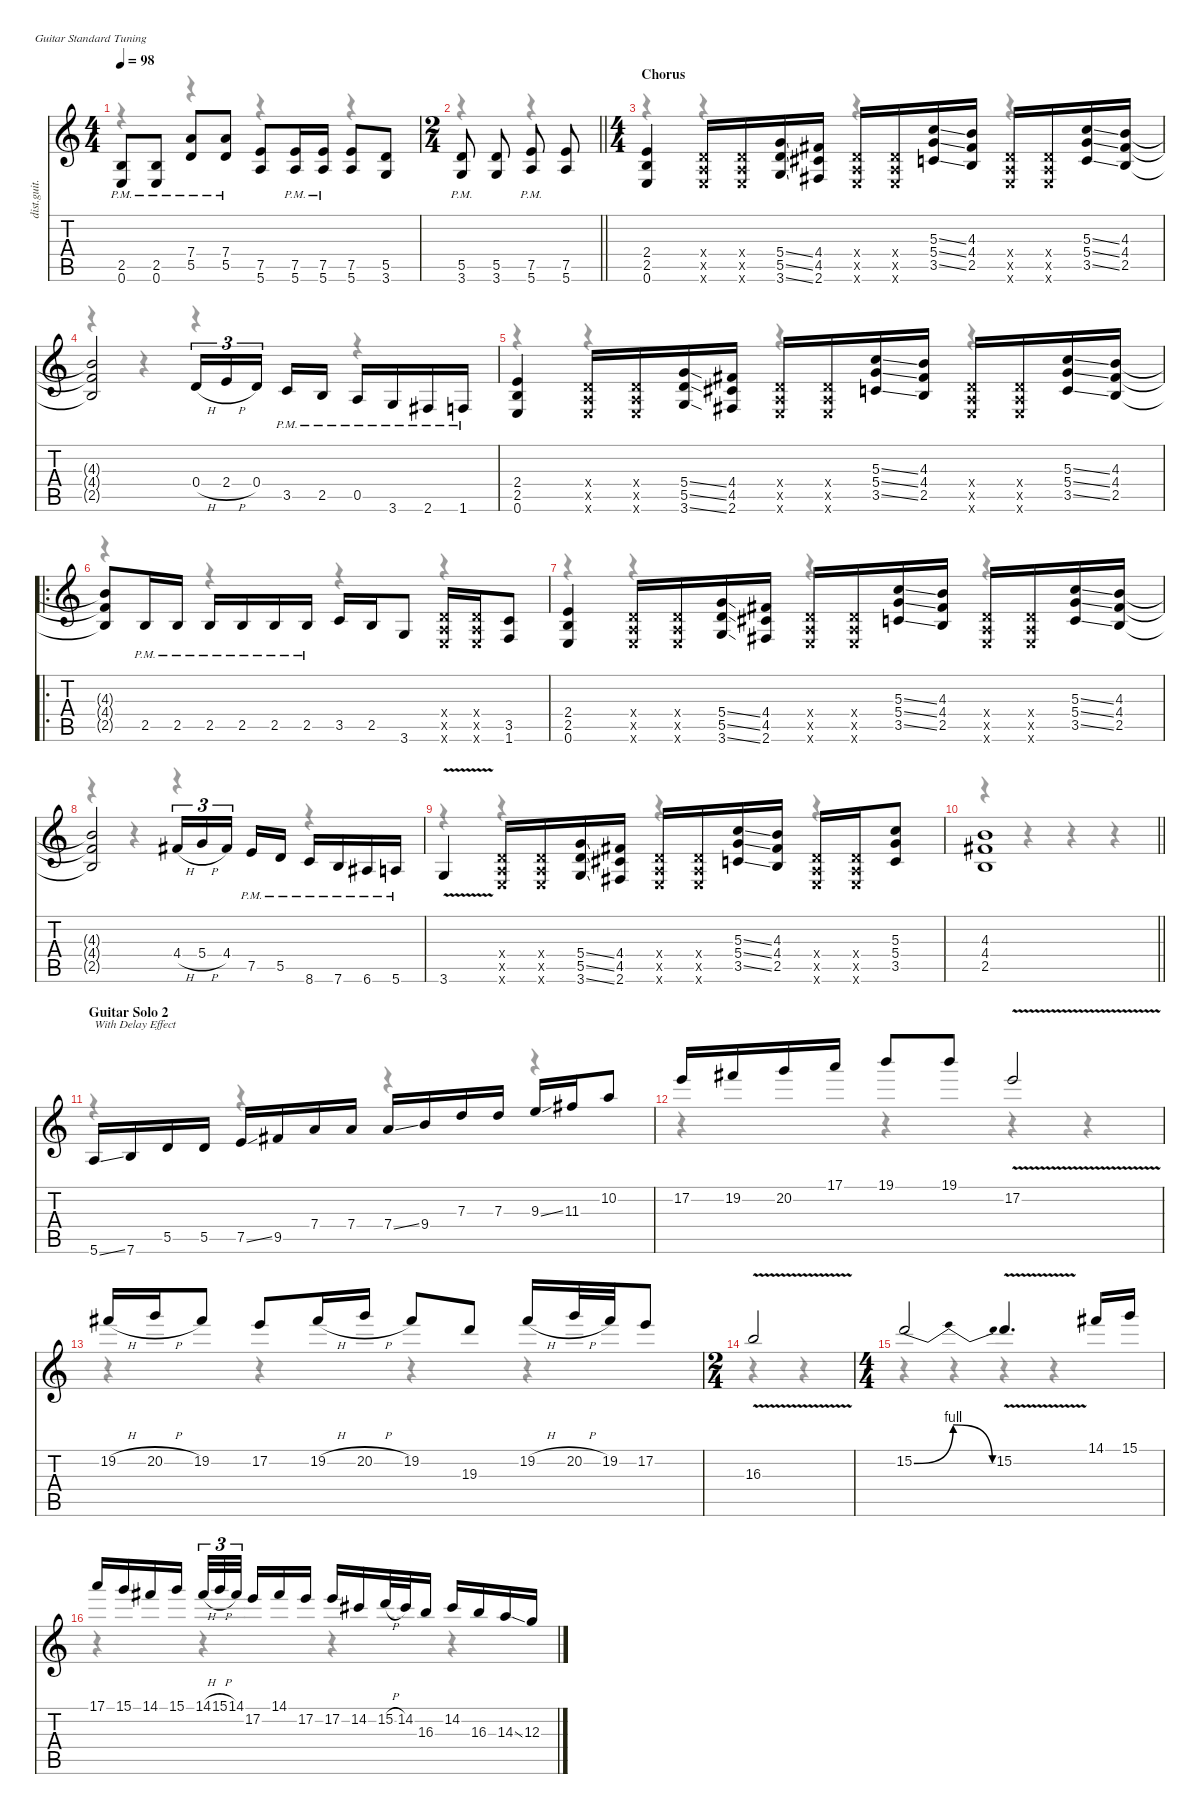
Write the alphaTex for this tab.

\defaultSystemsLayout 4
\hideDynamics
\bracketExtendMode nobrackets
\otherSystemsTrackNameOrientation horizontal
\track ("Kirk Hammett" "dist.guit.") {instrument distortionguitar}
\staff {score tabs}
\tuning (E4 B3 G3 D3 A2 E2)
\voice
\ts (4 4)
\tempo 98
\clef g2
\ks c
(2.5{pm} 0.6{pm}).8{dy f beam Up} (2.5{pm} 0.6{pm}).8{beam Up} (7.4{pm} 5.5{pm}).8{beam Up} (7.4{pm} 5.5{pm}).8{beam Up} (7.5 5.6).8{beam Up} (7.5{pm} 5.6{pm}).16{beam Up} (7.5{pm} 5.6{pm}).16{beam Up} (7.5 5.6).8{beam Up} (5.5 3.6).8{beam Up} |
\ts (2 4)
\beaming (8 1 1 1 1)
\barLineRight lightlight
(5.5{pm} 3.6{pm}).8{beam Up} (5.5 3.6).8{beam Up} (7.5{pm} 5.6{pm}).8{beam Up} (7.5 5.6).8{beam Up} |
\ts (4 4)
\beaming (8 2 2 2 2)
\section ("" "Chorus")
(2.4 2.5 0.6).4{beam Up} (0.4{x} 0.5{x} 0.6{x}).16{beam Up} (0.4{x} 0.5{x} 0.6{x}).16{beam Up} (5.4{ss} 5.5{ss} 3.6{ss}).16{beam Up} (4.4{acc #} 4.5{acc #} 2.6{acc #}).16{beam Up} (0.4{x} 0.5{x} 0.6{x}).16{beam Up} (0.4{x} 0.5{x} 0.6{x}).16{beam Up} (5.3{ss} 5.4{ss} 3.5{ss}).16{beam Up} (4.3 4.4{acc #} 2.5).16{beam Up} (0.4{x} 0.5{x} 0.6{x}).16{beam Up} (0.4{x} 0.5{x} 0.6{x}).16{beam Up} (5.3{ss} 5.4{ss} 3.5{ss}).16{beam Up} (4.3 4.4{acc #} 2.5).16{beam Up} |
(4.3{t} 4.4{t acc #} 2.5{t}).2{beam Up} 0.4{h}.16{tu (3 2) beam Up} 2.4{h}.16{tu (3 2) beam Up} 0.4.16{tu (3 2) beam Up} 3.5{pm}.16{beam Up} 2.5{pm}.16{beam Up} 0.5{pm}.16{beam Up} 3.6{pm}.16{beam Up} 2.6{pm acc #}.16{beam Up} 1.6{pm}.16{beam Up} |
(2.4 2.5 0.6).4{beam Up} (0.4{x} 0.5{x} 0.6{x}).16{beam Up} (0.4{x} 0.5{x} 0.6{x}).16{beam Up} (5.4{ss} 5.5{ss} 3.6{ss}).16{beam Up} (4.4{acc #} 4.5{acc #} 2.6{acc #}).16{beam Up} (0.4{x} 0.5{x} 0.6{x}).16{beam Up} (0.4{x} 0.5{x} 0.6{x}).16{beam Up} (5.3{ss} 5.4{ss} 3.5{ss}).16{beam Up} (4.3 4.4{acc #} 2.5).16{beam Up} (0.4{x} 0.5{x} 0.6{x}).16{beam Up} (0.4{x} 0.5{x} 0.6{x}).16{beam Up} (5.3{ss} 5.4{ss} 3.5{ss}).16{beam Up} (4.3 4.4{acc #} 2.5).16{beam Up} |
\ro
(4.3{t} 4.4{t acc #} 2.5{t}).8{beam Up} 2.5{pm}.16{beam Up} 2.5{pm}.16{beam Up} 2.5{pm}.16{beam Up} 2.5{pm}.16{beam Up} 2.5{pm}.16{beam Up} 2.5{pm}.16{beam Up} 3.5.16{beam Up} 2.5.16{beam Up} 3.6.8{beam Up} (0.4{x} 0.5{x} 0.6{x}).16{beam Up} (0.4{x} 0.5{x} 0.6{x}).16{beam Up} (3.5 1.6).8{beam Up} |
(2.4 2.5 0.6).4{beam Up} (0.4{x} 0.5{x} 0.6{x}).16{beam Up} (0.4{x} 0.5{x} 0.6{x}).16{beam Up} (5.4{ss} 5.5{ss} 3.6{ss}).16{beam Up} (4.4{acc #} 4.5{acc #} 2.6{acc #}).16{beam Up} (0.4{x} 0.5{x} 0.6{x}).16{beam Up} (0.4{x} 0.5{x} 0.6{x}).16{beam Up} (5.3{ss} 5.4{ss} 3.5{ss}).16{beam Up} (4.3 4.4{acc #} 2.5).16{beam Up} (0.4{x} 0.5{x} 0.6{x}).16{beam Up} (0.4{x} 0.5{x} 0.6{x}).16{beam Up} (5.3{ss} 5.4{ss} 3.5{ss}).16{beam Up} (4.3 4.4{acc #} 2.5).16{beam Up} |
(4.3{t} 4.4{t acc #} 2.5{t}).2{beam Up} 4.4{h acc #}.16{tu (3 2) beam Up} 5.4{h}.16{tu (3 2) beam Up} 4.4{acc #}.16{tu (3 2) beam Up} 7.5{pm}.16{beam Up} 5.5{pm}.16{beam Up} 8.6{pm}.16{beam Up} 7.6{pm}.16{beam Up} 6.6{pm acc #}.16{beam Up} 5.6{pm}.16{beam Up} |
3.6{v}.4{beam Up} (0.4{x} 0.5{x} 0.6{x}).16{beam Up} (0.4{x} 0.5{x} 0.6{x}).16{beam Up} (5.4{ss} 5.5{ss} 3.6{ss}).16{beam Up} (4.4{acc #} 4.5{acc #} 2.6{acc #}).16{beam Up} (0.4{x} 0.5{x} 0.6{x}).16{beam Up} (0.4{x} 0.5{x} 0.6{x}).16{beam Up} (5.3{ss} 5.4{ss} 3.5{ss}).16{beam Up} (4.3 4.4{acc #} 2.5).16{beam Up} (0.4{x} 0.5{x} 0.6{x}).16{beam Up} (0.4{x} 0.5{x} 0.6{x}).16{beam Up} (5.3 5.4 3.5).8{beam Up} |
\barLineRight lightlight
(4.3 4.4{acc #} 2.5).1{beam Up} |
\section ("" "Guitar Solo 2")
5.6{ss}.16{txt "With Delay Effect" beam Up} 7.6.16{beam Up} 5.5.16{beam Up} 5.5.16{beam Up} 7.5{ss}.16{beam Up} 9.5{acc #}.16{beam Up} 7.4.16{beam Up} 7.4.16{beam Up} 7.4{ss}.16{beam Up} 9.4.16{beam Up} 7.3.16{beam Up} 7.3.16{beam Up} 9.3{ss}.16{beam Up} 11.3{acc #}.16{beam Up} 10.2.8{beam Up} |
17.2.16{beam Up} 19.2{acc #}.16{beam Up} 20.2.16{beam Up} 17.1.16{beam Up} 19.1.8{beam Up} 19.1.8{beam Up} 17.2{v}.2{beam Up} |
19.2{h acc #}.16{beam Up} 20.2{h}.16{beam Up} 19.2{acc #}.8{beam Up} 17.2.8{beam Up} 19.2{h acc #}.16{beam Up} 20.2{h}.16{beam Up} 19.2{acc #}.8{beam Up} 19.3.8{beam Up} 19.2{h acc #}.16{beam Up} 20.2{h}.32{beam Up} 19.2{acc #}.32{beam Up} 17.2.8{beam Up} |
\ts (2 4)
\beaming (8 1 1 1 1)
16.3{v}.2{beam Up} |
\ts (4 4)
\beaming (8 2 2 2 2)
15.2{be (bendrelease 0 0 15 4 30 4 45 0)}.2{beam Up} 15.2{v}.4{d beam Up} 14.1{acc #}.16{beam Up} 15.1.16{beam Up} |
17.1.16{beam Up} 15.1.16{beam Up} 14.1{acc #}.16{beam Up} 15.1.16{beam Up} 14.1{h acc #}.32{tu (3 2) beam Up} 15.1{h}.32{tu (3 2) beam Up} 14.1{acc #}.32{tu (3 2) beam Up} 17.2.16{beam Up} 14.1{acc #}.16{beam Up} 17.2.16{beam Up} 17.2.16{beam Up} 14.2{acc #}.16{beam Up} 15.2{h}.32{beam Up} 14.2{acc #}.32{beam Up} 16.3.16{beam Up} 14.2{acc #}.16{beam Up} 16.3.16{beam Up} 14.3{ss}.16{beam Up} 12.3.16{beam Up}
\voice
\clef g2
\ottava regular
\simile none
\ks c
r.4{dy mf beam Down} r.4{beam Down} r.4{beam Down} r.4{beam Down} |
\barLineRight lightlight
r.4{beam Down} r.4{beam Down} |
r.4{beam Down} r.4{beam Down} r.4{beam Down} r.4{beam Down} |
r.4{beam Down} r.4{beam Down} r.4{beam Down} r.4{beam Down} |
r.4{beam Down} r.4{beam Down} r.4{beam Down} r.4{beam Down} |
r.4{beam Down} r.4{beam Down} r.4{beam Down} r.4{beam Down} |
r.4{beam Down} r.4{beam Down} r.4{beam Down} r.4{beam Down} |
r.4{beam Down} r.4{beam Down} r.4{beam Down} r.4{beam Down} |
r.4{beam Down} r.4{beam Down} r.4{beam Down} r.4{beam Down} |
\barLineRight lightlight
r.4{beam Down} r.4{beam Down} r.4{beam Down} r.4{beam Down} |
r.4{beam Down} r.4{beam Down} r.4{beam Down} r.4{beam Down} |
r.4{beam Down} r.4{beam Down} r.4{beam Down} r.4{beam Down} |
r.4{beam Down} r.4{beam Down} r.4{beam Down} r.4{beam Down} |
r.4{beam Down} r.4{beam Down} |
r.4{beam Down} r.4{beam Down} r.4{beam Down} r.4{beam Down} |
r.4{beam Down} r.4{beam Down} r.4{beam Down} r.4{beam Down}
